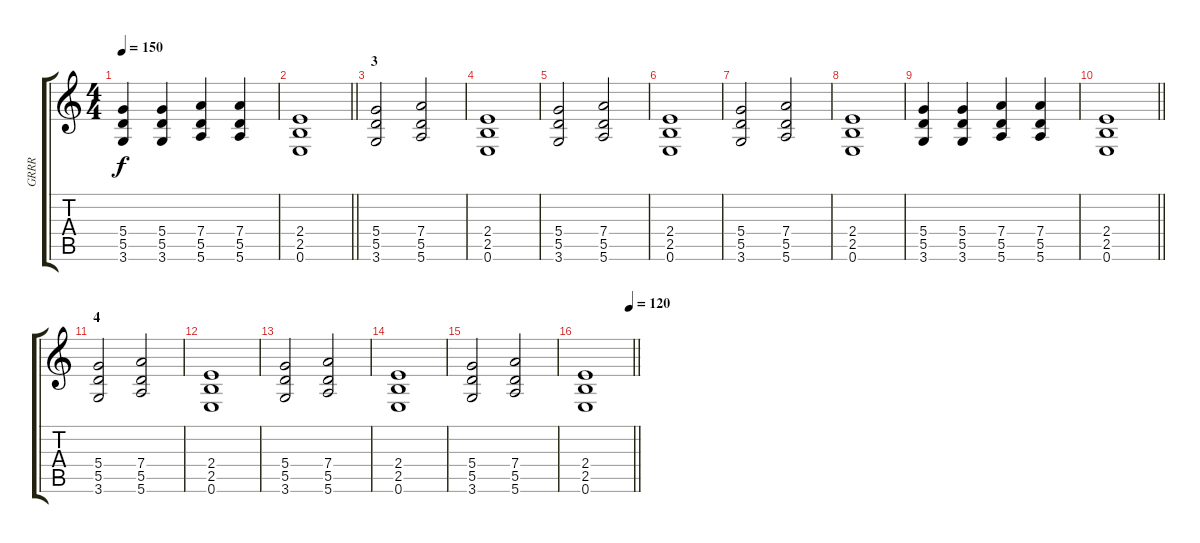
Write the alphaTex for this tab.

\track ("GRRR" "GRRR") {instrument distortionguitar}
\staff {score tabs}
\tuning (E4 B3 G3 D3 A2 E2) {hide}
\ts (4 4)
\tempo 150
\clef g2
\ks c
(5.4 5.5 3.6).4{dy f} (5.4 5.5 3.6).4 (7.4 5.5 5.6).4 (7.4 5.5 5.6).4 |
\barLineRight lightlight
(2.4 2.5 0.6).1 |
\section ("" "3")
(5.4 5.5 3.6).2{instrument distortionguitar} (7.4 5.5 5.6).2 |
(2.4 2.5 0.6).1 |
(5.4 5.5 3.6).2 (7.4 5.5 5.6).2 |
(2.4 2.5 0.6).1 |
(5.4 5.5 3.6).2 (7.4 5.5 5.6).2 |
(2.4 2.5 0.6).1 |
(5.4 5.5 3.6).4 (5.4 5.5 3.6).4 (7.4 5.5 5.6).4 (7.4 5.5 5.6).4 |
\barLineRight lightlight
(2.4 2.5 0.6).1 |
\section ("" "4")
(5.4 5.5 3.6).2{instrument distortionguitar} (7.4 5.5 5.6).2 |
(2.4 2.5 0.6).1 |
(5.4 5.5 3.6).2 (7.4 5.5 5.6).2 |
(2.4 2.5 0.6).1 |
(5.4 5.5 3.6).2 (7.4 5.5 5.6).2 |
\tempo (120 0.9375)
\barLineRight lightlight
(2.4 2.5 0.6).1
